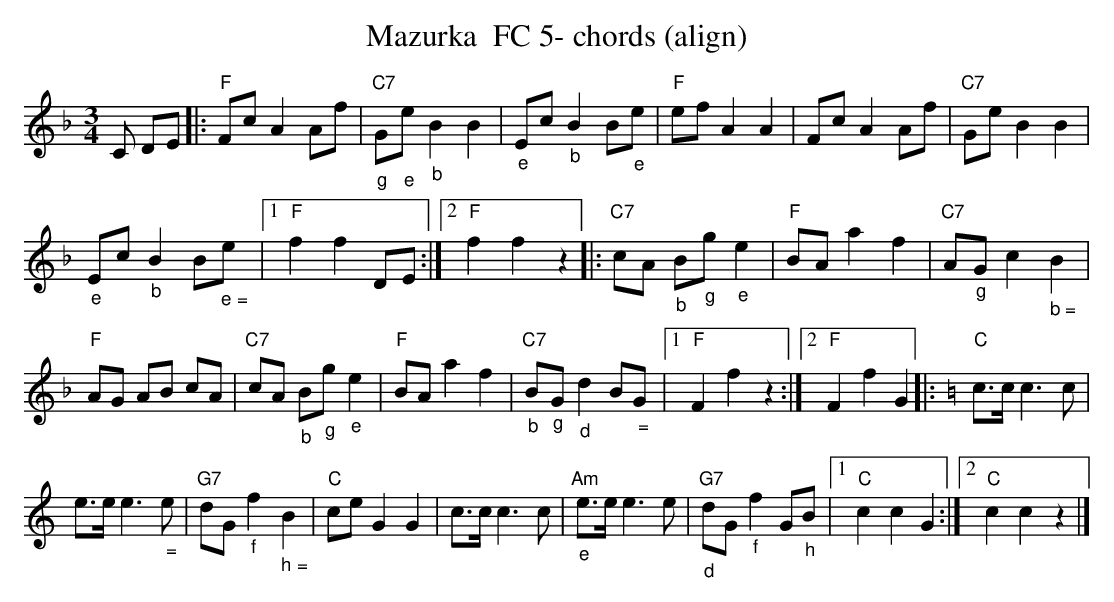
X:1
T:Mazurka  FC 5- chords (align)
M:3/4
L:1/8
K:Fmaj%%MIDI gchordon
C DE |: "F"FcA2Af | "C7""_g"G"_e"e"_b"B2B2 | "_e"Ec"_b"B2B"_e"e | "F"efA2A2 | FcA2Af | \
"C7"GeB2B2 |
 "_e"Ec"_b"B2B"_ e ="e |1 "F"f2f2DE :|2 "F"f2f2z2 |: "C7"cA "_b"B"_g"g"_e"e2 | "F"BAa2f2 | \
"C7"A"_g"Gc2"_ b ="B2 |
 "F"AG AB cA | "C7"cA "_b"B"_g"g"_e"e2 | "F"BA a2f2 | "C7""_b"B"_g"G"_d"d2B"_ ="G |1 \
"F"F2f2z2 :|2 "F"F2f2G2 |: [K:Cmaj] "C"c>cc3c |
 e>ee3"_ ="e | "G7"dG"_f"f2"_ h ="B2 | "C"ceG2G2 | \
c>cc3c | "Am""_e"e>ee3e | "G7""_d"dG"_f"f2G"_h"B |1 "C"c2c2G2 :|2 "C"c2c2z2 |]
